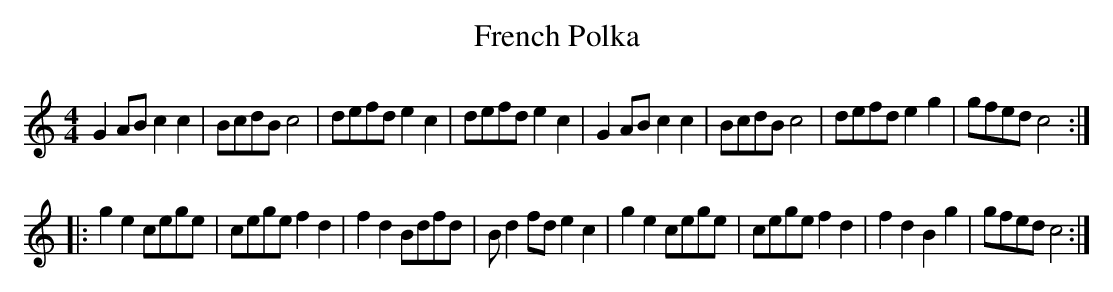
X:1
T:French Polka
M:4/4
L:1/4
K:C % transposed from G
G A/B/ cc | B/c/d/B/ c2 | d/e/f/d/ e c | d/e/f/d/ e c |\
G A/B/ cc | B/c/d/B/c2 | d/e/f/d/ e g | g/f/e/d/ c2 :|
|: g e c/e/g/e/ | c/e/g/e/ fd | f d B/d/f/d/ | B/d /f/d/ ec |\
g e c/e/g/e/ | c/e/g/e/ fd | f d B g | g/f/e/d/ c2 :|
